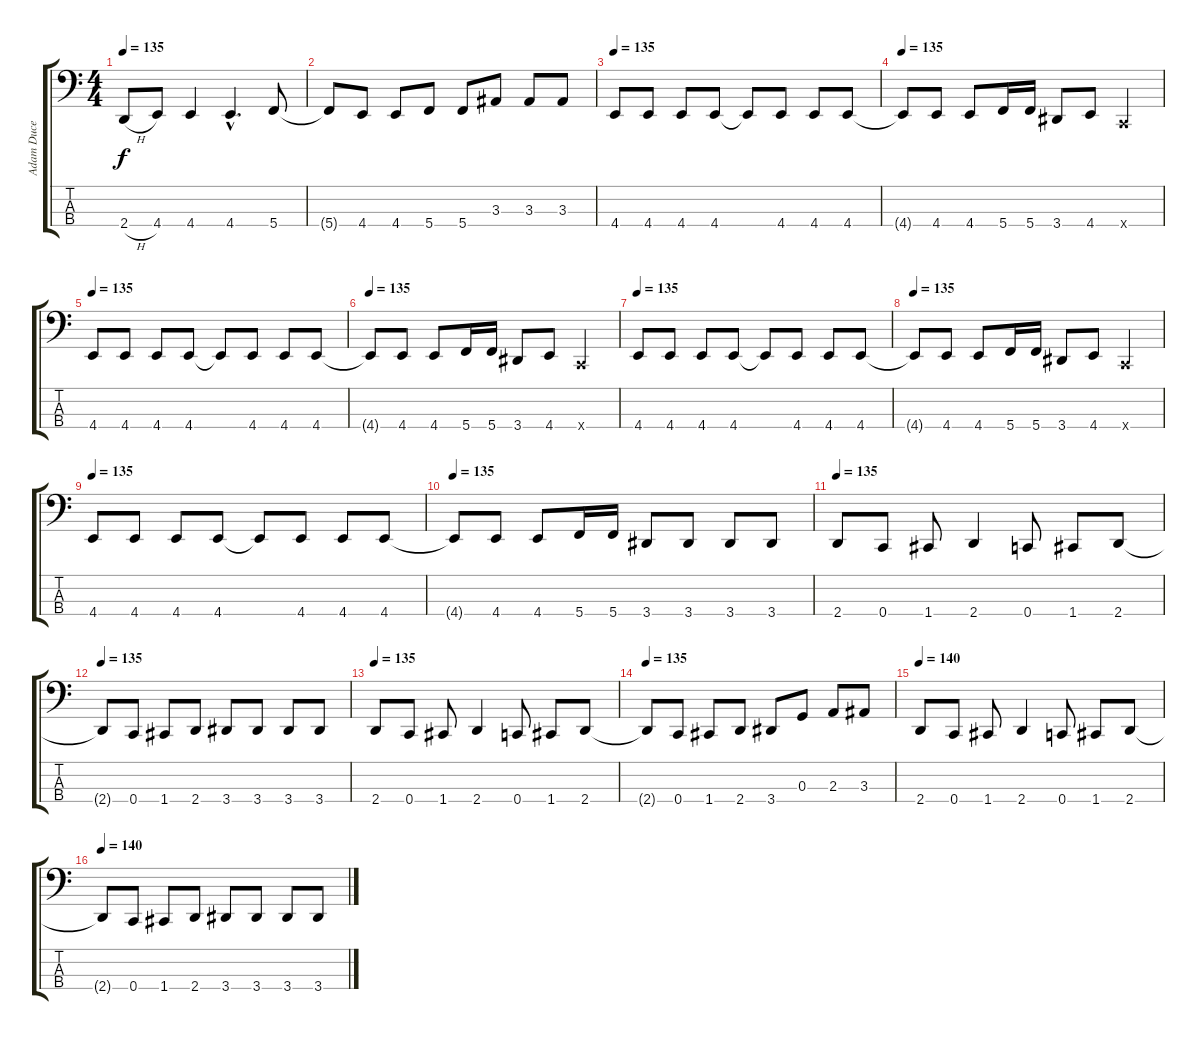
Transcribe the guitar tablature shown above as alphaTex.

\track ("Adam Duce" "Adam Duce") {instrument electricbasspick}
\staff {score tabs}
\tuning (F2 C2 G1 C1) {hide}
\ts (4 4)
\tempo 128
\tempo 135
\clef f4
\ks c
2.4{h}.8{dy f} 4.4.8 4.4.4 4.4{hac}.4{d} 5.4.8 |
5.4{t}.8 4.4.8 4.4.8 5.4.8 5.4.8 3.3.8 3.3.8 3.3.8 |
\tempo 135
4.4.8 4.4.8 4.4.8 4.4.8 4.4{t}.8 4.4.8 4.4.8 4.4.8 |
\tempo 135
4.4{t}.8 4.4.8 4.4.8 5.4.16 5.4.16 3.4.8 4.4.8 0.4{x}.4 |
\tempo 135
4.4.8 4.4.8 4.4.8 4.4.8 4.4{t}.8 4.4.8 4.4.8 4.4.8 |
\tempo 135
4.4{t}.8 4.4.8 4.4.8 5.4.16 5.4.16 3.4.8 4.4.8 0.4{x}.4 |
\tempo 135
4.4.8 4.4.8 4.4.8 4.4.8 4.4{t}.8 4.4.8 4.4.8 4.4.8 |
\tempo 135
4.4{t}.8 4.4.8 4.4.8 5.4.16 5.4.16 3.4.8 4.4.8 0.4{x}.4 |
\tempo 128
\tempo 135
4.4.8 4.4.8 4.4.8 4.4.8 4.4{t}.8 4.4.8 4.4.8 4.4.8 |
\tempo 135
4.4{t}.8 4.4.8 4.4.8 5.4.16 5.4.16 3.4.8 3.4.8 3.4.8 3.4.8 |
\tempo 135
2.4.8 0.4.8 1.4.8 2.4.4 0.4.8 1.4.8 2.4.8 |
\tempo 135
2.4{t}.8 0.4.8 1.4.8 2.4.8 3.4.8 3.4.8 3.4.8 3.4.8 |
\tempo 135
2.4.8 0.4.8 1.4.8 2.4.4 0.4.8 1.4.8 2.4.8 |
\tempo 135
2.4{t}.8 0.4.8 1.4.8 2.4.8 3.4.8 0.3.8 2.3.8 3.3.8 |
\tempo 140
2.4.8 0.4.8 1.4.8 2.4.4 0.4.8 1.4.8 2.4.8 |
\tempo 140
2.4{t}.8 0.4.8 1.4.8 2.4.8 3.4.8 3.4.8 3.4.8 3.4.8
